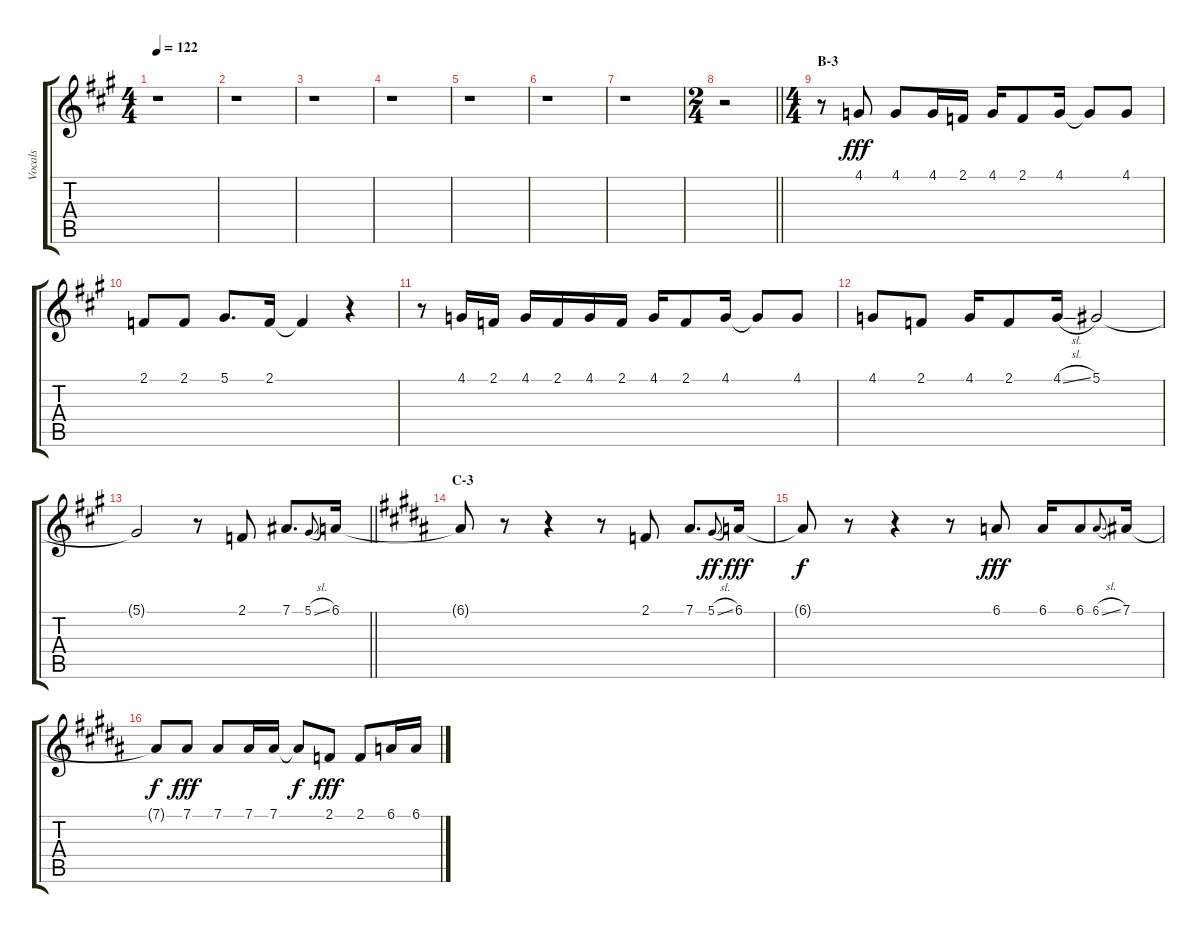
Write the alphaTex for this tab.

\track ("Vocals" "Vocals") {instrument voiceoohs}
\staff {score tabs}
\tuning (Eb4 Bb3 Gb3 Db3 Ab2 Eb2) {hide}
\ts (4 4)
\tempo 122
\clef g2
\ks a
r.1{dy fff} |
r.1 |
r.1 |
r.1 |
r.1 |
r.1 |
r.1 |
\ts (2 4)
\barLineRight lightlight
r.2 |
\ts (4 4)
\section ("" "B-3")
r.8 4.1.8 4.1.8 4.1.16 2.1.16 4.1.16 2.1.8 4.1.16 4.1{t}.8 4.1.8 |
2.1.8 2.1.8 5.1.8{d} 2.1.16 2.1{t}.4 r.4 |
r.8 4.1.16 2.1.16 4.1.16 2.1.16 4.1.16 2.1.16 4.1.16 2.1.8 4.1.16 4.1{t}.8 4.1.8 |
4.1.8 2.1.8 4.1.16 2.1.8 4.1{sl}.16 5.1.2 |
\barLineRight lightlight
5.1{t}.2 r.8 2.1.8 7.1.8{d} 5.1{sl}.8{gr onbeat} 6.1.16 |
\section ("" "C-3")
\ks b
6.1{t}.8 r.8 r.4 r.8 2.1.8 7.1.8{d} 5.1{sl}.8{gr onbeat dy ff} 6.1.16{dy fff} |
6.1{t}.8{dy f} r.8 r.4 r.8 6.1.8{dy fff} 6.1.16 6.1.8 6.1{sl}.8{gr onbeat} 7.1.16 |
7.1{t}.8{dy f} 7.1.8{dy fff} 7.1.8 7.1.16 7.1.16 7.1{t}.8{dy f} 2.1.8{dy fff} 2.1.8 6.1.16 6.1{sl}.16
